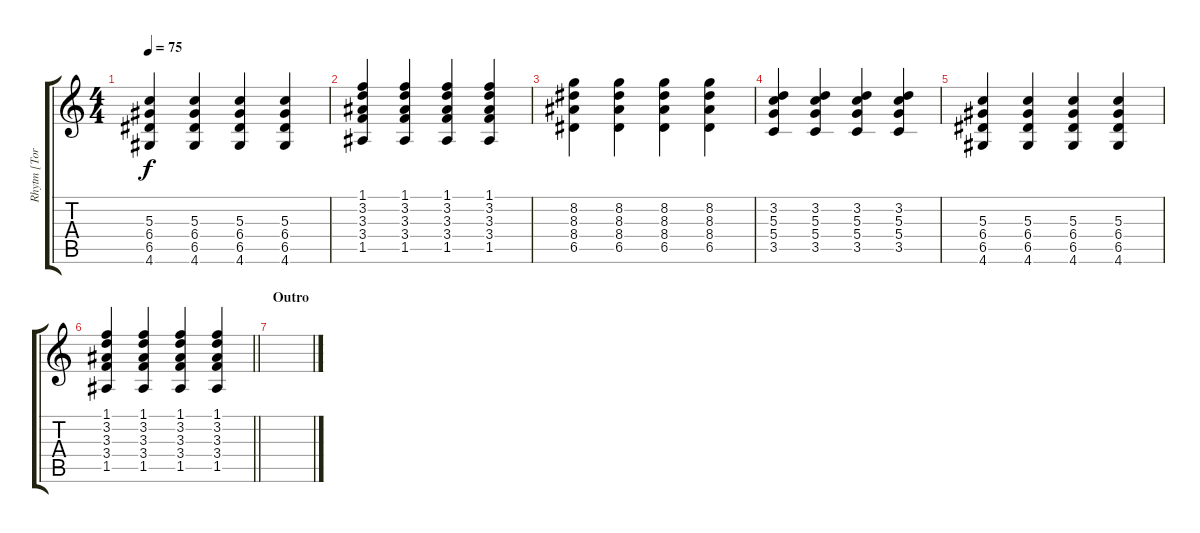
\track ("Rhytm [Toru]" "Rhytm [Tor") {instrument acousticguitarsteel}
\staff {score tabs}
\tuning (E4 B3 G3 D3 A2 E2) {hide}
\ts (4 4)
\tempo 75
\clef g2
\ks c
(5.3 6.4 6.5 4.6).4{dy f} (5.3 6.4 6.5 4.6).4 (5.3 6.4 6.5 4.6).4 (5.3 6.4 6.5 4.6).4 |
(1.1 3.2 3.3 3.4 1.5).4 (1.1 3.2 3.3 3.4 1.5).4 (1.1 3.2 3.3 3.4 1.5).4 (1.1 3.2 3.3 3.4 1.5).4 |
(8.2 8.3 8.4 6.5).4 (8.2 8.3 8.4 6.5).4 (8.2 8.3 8.4 6.5).4 (8.2 8.3 8.4 6.5).4 |
(3.2 5.3 5.4 3.5).4 (3.2 5.3 5.4 3.5).4 (3.2 5.3 5.4 3.5).4 (3.2 5.3 5.4 3.5).4 |
(5.3 6.4 6.5 4.6).4 (5.3 6.4 6.5 4.6).4 (5.3 6.4 6.5 4.6).4 (5.3 6.4 6.5 4.6).4 |
\barLineRight lightlight
(1.1 3.2 3.3 3.4 1.5).4 (1.1 3.2 3.3 3.4 1.5).4 (1.1 3.2 3.3 3.4 1.5).4 (1.1 3.2 3.3 3.4 1.5).4 |
\section ("" "Outro")
